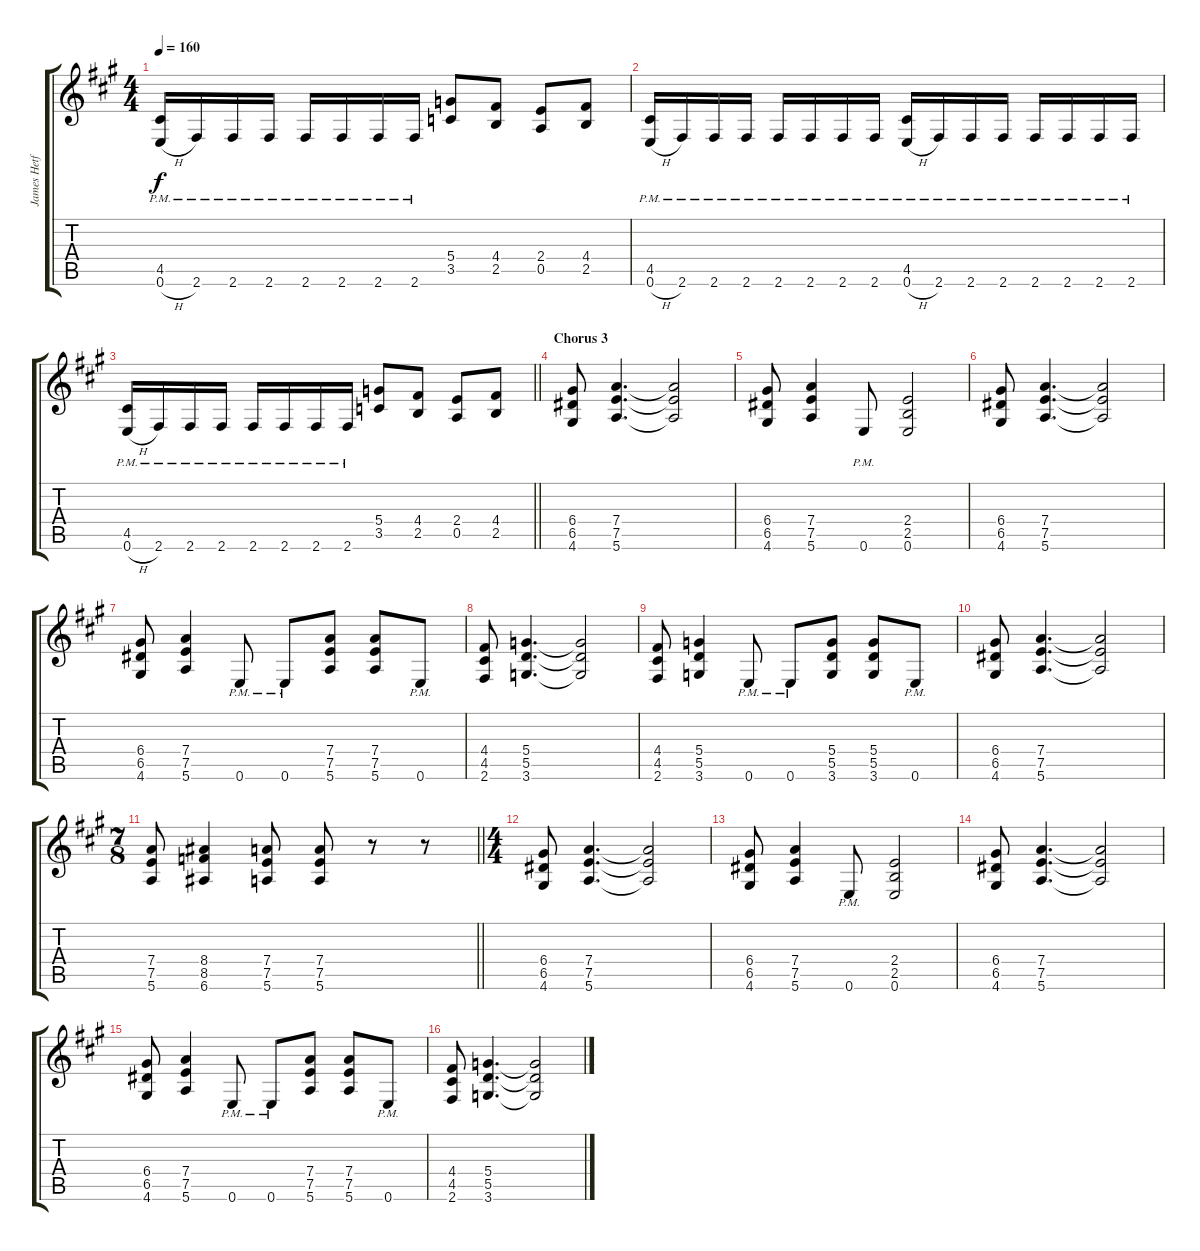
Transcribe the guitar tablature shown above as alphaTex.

\track ("James Hetfield" "James Hetf") {instrument distortionguitar}
\staff {score tabs}
\tuning (E4 B3 G3 D3 A2 E2) {hide}
\ts (4 4)
\tempo 160
\clef g2
\ks a
(4.5 0.6{h pm}).16{dy f} 2.6{pm}.16 2.6{pm}.16 2.6{pm}.16 2.6{pm}.16 2.6{pm}.16 2.6{pm}.16 2.6{pm}.16 (5.4 3.5).8 (4.4 2.5).8 (2.4 0.5).8 (4.4 2.5).8 |
(4.5 0.6{h pm}).16 2.6{pm}.16 2.6{pm}.16 2.6{pm}.16 2.6{pm}.16 2.6{pm}.16 2.6{pm}.16 2.6{pm}.16 (4.5 0.6{h pm}).16 2.6{pm}.16 2.6{pm}.16 2.6{pm}.16 2.6{pm}.16 2.6{pm}.16 2.6{pm}.16 2.6{pm}.16 |
\barLineRight lightlight
(4.5 0.6{h pm}).16 2.6{pm}.16 2.6{pm}.16 2.6{pm}.16 2.6{pm}.16 2.6{pm}.16 2.6{pm}.16 2.6{pm}.16 (5.4 3.5).8 (4.4 2.5).8 (2.4 0.5).8 (4.4 2.5).8 |
\section ("" "Chorus 3")
(6.4 6.5 4.6).8 (7.4 7.5 5.6).4{d} (7.4{t} 7.5{t} 5.6{t}).2 |
(6.4 6.5 4.6).8 (7.4 7.5 5.6).4 0.6{pm}.8 (2.4 2.5 0.6).2 |
(6.4 6.5 4.6).8 (7.4 7.5 5.6).4{d} (7.4{t} 7.5{t} 5.6{t}).2 |
(6.4 6.5 4.6).8 (7.4 7.5 5.6).4 0.6{pm}.8 0.6{pm}.8 (7.4 7.5 5.6).8 (7.4 7.5 5.6).8 0.6{pm}.8 |
(4.4 4.5 2.6).8 (5.4 5.5 3.6).4{d} (5.4{t} 5.5{t} 3.6{t}).2 |
(4.4 4.5 2.6).8 (5.4 5.5 3.6).4 0.6{pm}.8 0.6{pm}.8 (5.4 5.5 3.6).8 (5.4 5.5 3.6).8 0.6{pm}.8 |
(6.4 6.5 4.6).8 (7.4 7.5 5.6).4{d} (7.4{t} 7.5{t} 5.6{t}).2 |
\ts (7 8)
\barLineRight lightlight
(7.4 7.5 5.6).8 (8.4 8.5 6.6).4 (7.4 7.5 5.6).8 (7.4 7.5 5.6).8 r.8 r.8 |
\ts (4 4)
(6.4 6.5 4.6).8 (7.4 7.5 5.6).4{d} (7.4{t} 7.5{t} 5.6{t}).2 |
(6.4 6.5 4.6).8 (7.4 7.5 5.6).4 0.6{pm}.8 (2.4 2.5 0.6).2 |
(6.4 6.5 4.6).8 (7.4 7.5 5.6).4{d} (7.4{t} 7.5{t} 5.6{t}).2 |
(6.4 6.5 4.6).8 (7.4 7.5 5.6).4 0.6{pm}.8 0.6{pm}.8 (7.4 7.5 5.6).8 (7.4 7.5 5.6).8 0.6{pm}.8 |
(4.4 4.5 2.6).8 (5.4 5.5 3.6).4{d} (5.4{t} 5.5{t} 3.6{t}).2
